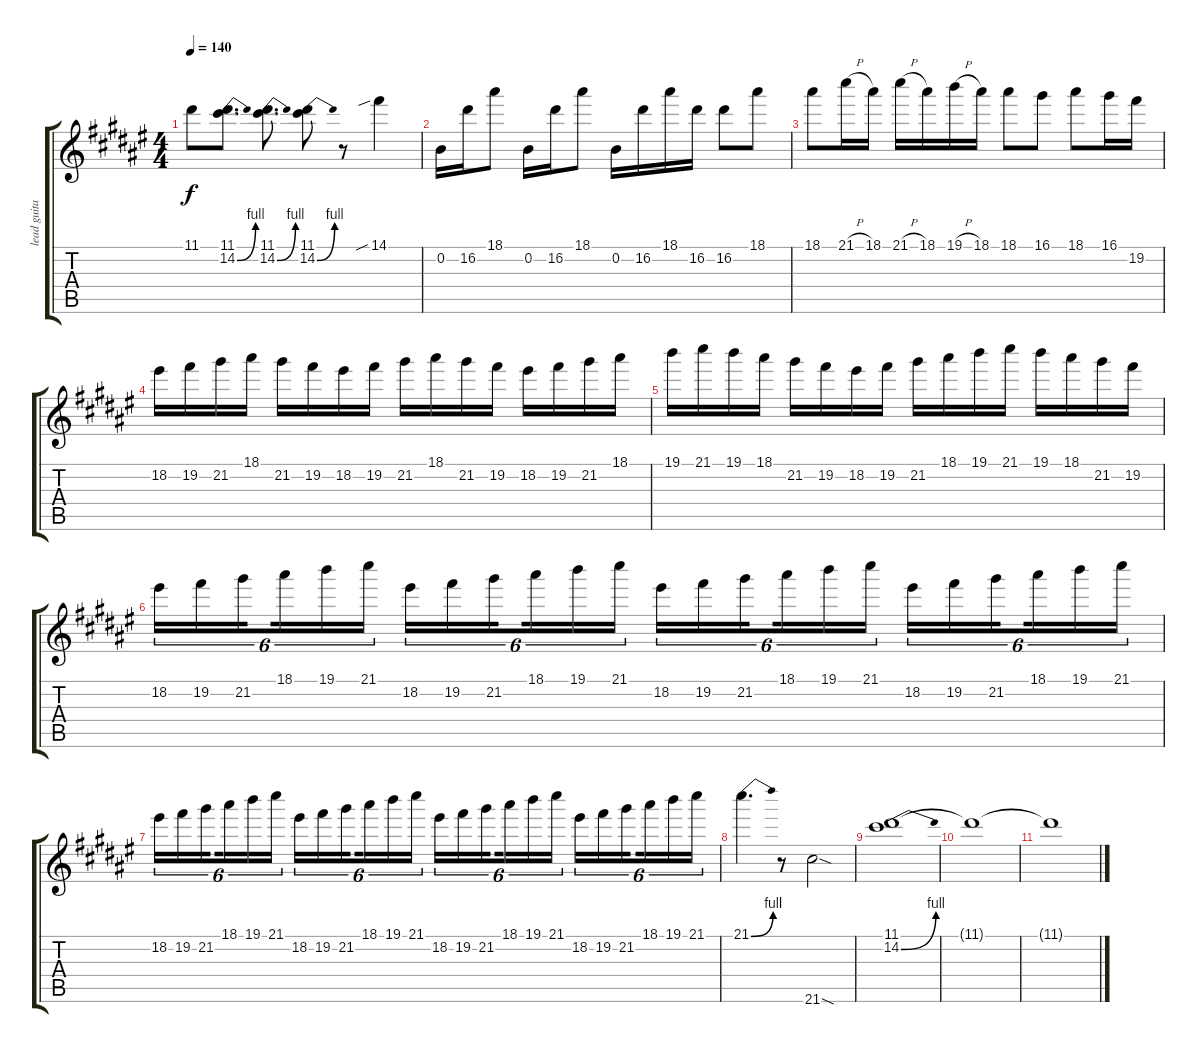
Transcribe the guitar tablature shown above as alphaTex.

\track ("lead guitar/vocal" "lead guita") {instrument distortionguitar}
\staff {score tabs}
\tuning (E4 B3 G3 D3 A2 E2) {hide}
\ts (4 4)
\tempo 140
\clef g2
\ks d#minor
11.1{t}.8{dy f} (11.1 14.2{be (bend 0 0 60 4)}).8{d} (11.1 14.2{be (bend 0 0 60 4)}).8{d} (11.1 14.2{be (bend 0 0 60 4)}).8 r.8 14.1{sib}.4 |
0.2.16 16.2.16 18.1.8 0.2.16 16.2.16 18.1.8 0.2.16 16.2.16 18.1.16 16.2.16 16.2.8 18.1.8 |
18.1.8 21.1{h}.16 18.1.16 21.1{h}.16 18.1.16 19.1{h}.16 18.1.16 18.1.8 16.1.8 18.1.8 16.1.16 19.2.16 |
18.2.16 19.2.16 21.2.16 18.1.16 21.2.16 19.2.16 18.2.16 19.2.16 21.2.16 18.1.16 21.2.16 19.2.16 18.2.16 19.2.16 21.2.16 18.1.16 |
19.1.16 21.1.16 19.1.16 18.1.16 21.2.16 19.2.16 18.2.16 19.2.16 21.2.16 18.1.16 19.1.16 21.1.16 19.1.16 18.1.16 21.2.16 19.2.16 |
18.2.16{tu (6 4)} 19.2.16{tu (6 4)} 21.2.16{tu (6 4) beam splitsecondary} 18.1.16{tu (6 4)} 19.1.16{tu (6 4)} 21.1.16{tu (6 4)} 18.2.16{tu (6 4)} 19.2.16{tu (6 4)} 21.2.16{tu (6 4) beam splitsecondary} 18.1.16{tu (6 4)} 19.1.16{tu (6 4)} 21.1.16{tu (6 4)} 18.2.16{tu (6 4)} 19.2.16{tu (6 4)} 21.2.16{tu (6 4) beam splitsecondary} 18.1.16{tu (6 4)} 19.1.16{tu (6 4)} 21.1.16{tu (6 4)} 18.2.16{tu (6 4)} 19.2.16{tu (6 4)} 21.2.16{tu (6 4) beam splitsecondary} 18.1.16{tu (6 4)} 19.1.16{tu (6 4)} 21.1.16{tu (6 4)} |
18.2.16{tu (6 4)} 19.2.16{tu (6 4)} 21.2.16{tu (6 4) beam splitsecondary} 18.1.16{tu (6 4)} 19.1.16{tu (6 4)} 21.1.16{tu (6 4)} 18.2.16{tu (6 4)} 19.2.16{tu (6 4)} 21.2.16{tu (6 4) beam splitsecondary} 18.1.16{tu (6 4)} 19.1.16{tu (6 4)} 21.1.16{tu (6 4)} 18.2.16{tu (6 4)} 19.2.16{tu (6 4)} 21.2.16{tu (6 4) beam splitsecondary} 18.1.16{tu (6 4)} 19.1.16{tu (6 4)} 21.1.16{tu (6 4)} 18.2.16{tu (6 4)} 19.2.16{tu (6 4)} 21.2.16{tu (6 4) beam splitsecondary} 18.1.16{tu (6 4)} 19.1.16{tu (6 4)} 21.1.16{tu (6 4)} |
21.1{be (bend 0 0 60 4)}.4{d} r.8 21.6{sod}.2 |
(11.1 14.2{be (bend 0 0 60 4)}).1 |
11.1{t}.1 |
11.1{t}.1
